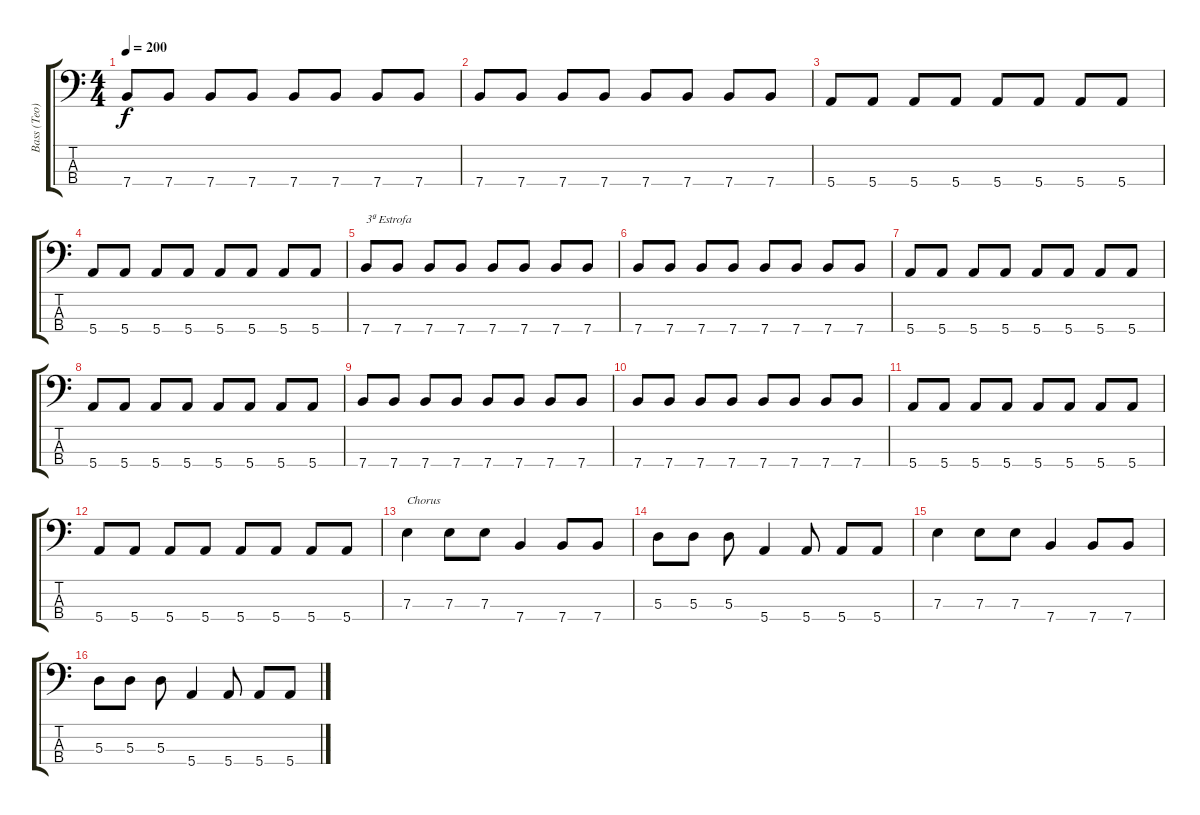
\track ("Bass (Teo)" "Bass (Teo)") {instrument electricbasspick}
\staff {score tabs}
\tuning (G2 D2 A1 E1) {hide}
\ts (4 4)
\tempo 200
\clef f4
\ks c
7.4.8{dy f} 7.4.8 7.4.8 7.4.8 7.4.8 7.4.8 7.4.8 7.4.8 |
7.4.8 7.4.8 7.4.8 7.4.8 7.4.8 7.4.8 7.4.8 7.4.8 |
5.4.8 5.4.8 5.4.8 5.4.8 5.4.8 5.4.8 5.4.8 5.4.8 |
5.4.8 5.4.8 5.4.8 5.4.8 5.4.8 5.4.8 5.4.8 5.4.8 |
7.4.8{txt "3ª Estrofa"} 7.4.8 7.4.8 7.4.8 7.4.8 7.4.8 7.4.8 7.4.8 |
7.4.8 7.4.8 7.4.8 7.4.8 7.4.8 7.4.8 7.4.8 7.4.8 |
5.4.8 5.4.8 5.4.8 5.4.8 5.4.8 5.4.8 5.4.8 5.4.8 |
5.4.8 5.4.8 5.4.8 5.4.8 5.4.8 5.4.8 5.4.8 5.4.8 |
7.4.8 7.4.8 7.4.8 7.4.8 7.4.8 7.4.8 7.4.8 7.4.8 |
7.4.8 7.4.8 7.4.8 7.4.8 7.4.8 7.4.8 7.4.8 7.4.8 |
5.4.8 5.4.8 5.4.8 5.4.8 5.4.8 5.4.8 5.4.8 5.4.8 |
5.4.8 5.4.8 5.4.8 5.4.8 5.4.8 5.4.8 5.4.8 5.4.8 |
7.3.4{txt "Chorus"} 7.3.8 7.3.8 7.4.4 7.4.8 7.4.8 |
5.3.8 5.3.8 5.3.8 5.4.4 5.4.8 5.4.8 5.4.8 |
7.3.4 7.3.8 7.3.8 7.4.4 7.4.8 7.4.8 |
5.3.8 5.3.8 5.3.8 5.4.4 5.4.8 5.4.8 5.4.8
